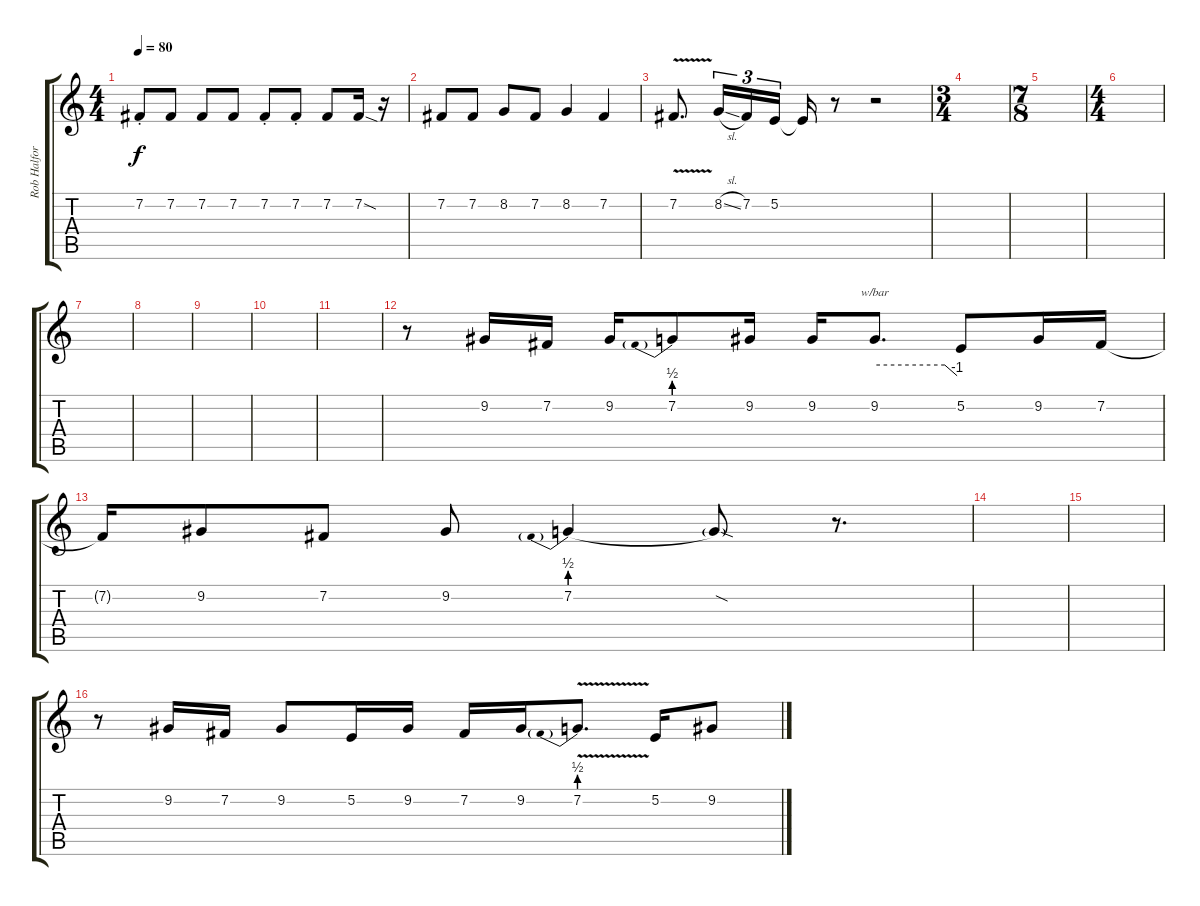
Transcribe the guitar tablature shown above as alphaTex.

\track ("Rob Halford" "Rob Halfor") {instrument violin}
\staff {score tabs}
\tuning (E4 B3 G3 D3 A2 E2) {hide}
\ts (4 4)
\tempo 80
\clef g2
\ks c
7.2{st}.8{dy f} 7.2.8 7.2.8 7.2.8 7.2{st}.8 7.2{st}.8 7.2.8 7.2{sod}.16 r.16 |
7.2.8 7.2.8 8.2.8 7.2.8 8.2.4 7.2.4 |
7.2{v}.8{d} 8.2{sl}.16{tu (3 2)} 7.2.16{tu (3 2)} 5.2.16{tu (3 2)} 5.2{t}.16 r.8 r.2 |
\ts (3 4)
|
\ts (7 8)
|
\ts (4 4)
|
|
|
|
|
|
r.8{balance 15} 9.2.16 7.2.16 9.2.16 7.2{be (prebend 0 2 60 2)}.8 9.2.16 9.2.16 9.2.8{d tbe (custom default 0 0 51 0 60 -4)} 5.2.8 9.2.16 7.2.16 |
7.2{t}.16 9.2.8 7.2.8 9.2.8 7.2{be (prebend 0 2 60 2)}.4 7.2{sod t}.8 r.8{d} |
|
|
r.8{balance 8} 9.2.16 7.2.16 9.2.8 5.2.16 9.2.16 7.2.16 9.2.16 7.2{be (prebend 0 2 60 2) v}.8{d} 5.2.16 9.2.8
